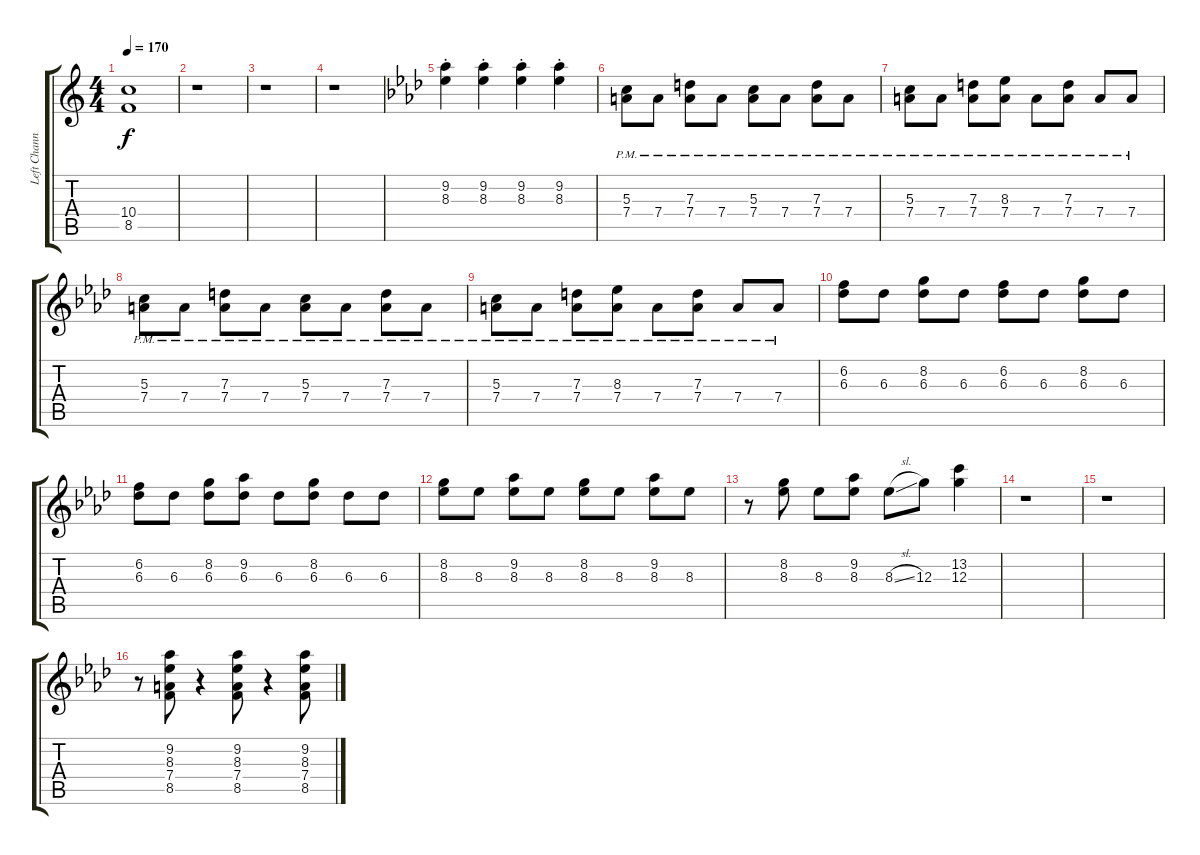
\track ("Left Channel" "Left Chann") {instrument distortionguitar}
\staff {score tabs}
\tuning (E4 B3 G3 D3 A2 E2) {hide}
\ts (4 4)
\tempo 170
\clef g2
\ks c
(10.4{t} 8.5{t}).1{dy f} |
r.1 |
r.1 |
r.1 |
\ks ab
(9.2{st} 8.3{st}).4 (9.2{st} 8.3{st}).4 (9.2{st} 8.3{st}).4 (9.2{st} 8.3{st}).4 |
(5.3{pm} 7.4{pm}).8 7.4{pm}.8 (7.3{pm} 7.4{pm}).8 7.4{pm}.8 (5.3{pm} 7.4{pm}).8 7.4{pm}.8 (7.3{pm} 7.4{pm}).8 7.4{pm}.8 |
(5.3{pm} 7.4{pm}).8 7.4{pm}.8 (7.3{pm} 7.4{pm}).8 (8.3{pm} 7.4{pm}).8 7.4{pm}.8 (7.3{pm} 7.4{pm}).8 7.4{pm}.8 7.4{pm}.8 |
(5.3{pm} 7.4{pm}).8 7.4{pm}.8 (7.3{pm} 7.4{pm}).8 7.4{pm}.8 (5.3{pm} 7.4{pm}).8 7.4{pm}.8 (7.3{pm} 7.4{pm}).8 7.4{pm}.8 |
(5.3{pm} 7.4{pm}).8 7.4{pm}.8 (7.3{pm} 7.4{pm}).8 (8.3{pm} 7.4{pm}).8 7.4{pm}.8 (7.3{pm} 7.4{pm}).8 7.4{pm}.8 7.4{pm}.8 |
(6.2 6.3).8 6.3.8 (8.2 6.3).8 6.3.8 (6.2 6.3).8 6.3.8 (8.2 6.3).8 6.3.8 |
(6.2 6.3).8 6.3.8 (8.2 6.3).8 (9.2 6.3).8 6.3.8 (8.2 6.3).8 6.3.8 6.3.8 |
(8.2 8.3).8 8.3.8 (9.2 8.3).8 8.3.8 (8.2 8.3).8 8.3.8 (9.2 8.3).8 8.3.8 |
r.8 (8.2 8.3).8 8.3.8 (9.2 8.3).8 8.3{sl}.8 12.3.8 (13.2 12.3).4 |
r.1 |
r.1 |
r.8 (9.2 8.3 7.4 8.5).8 r.4 (9.2 8.3 7.4 8.5).8 r.4 (9.2 8.3 7.4 8.5).8
